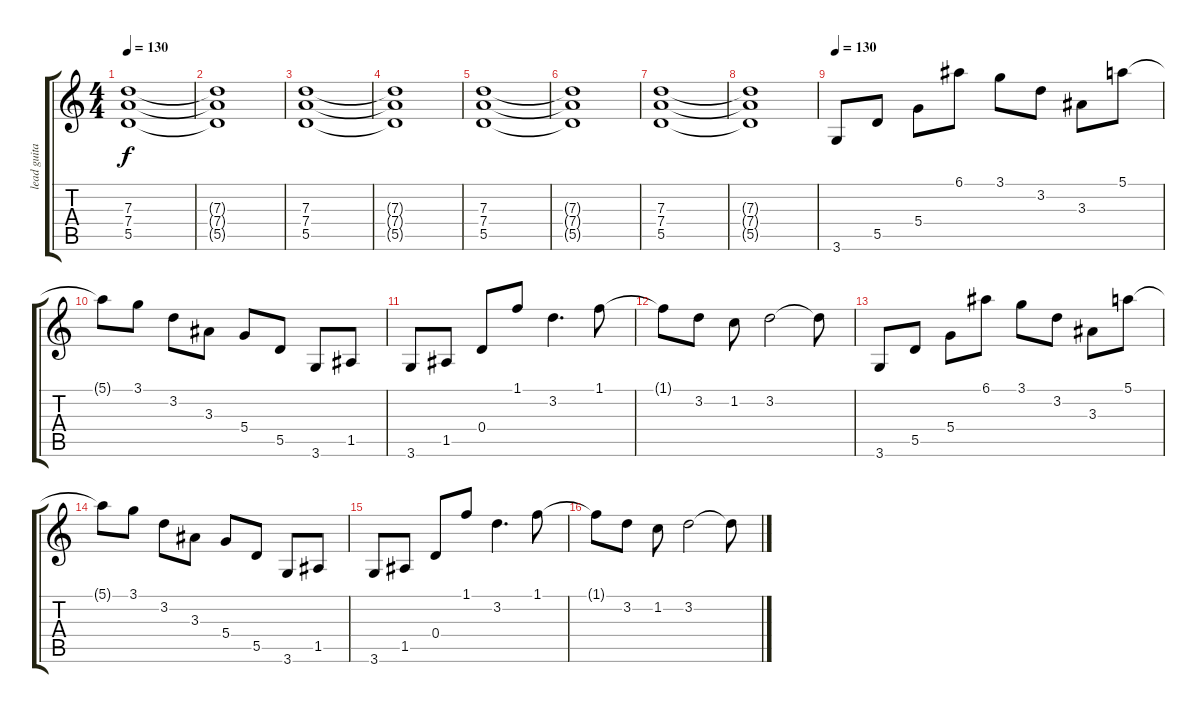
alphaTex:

\track ("lead guitar " "lead guita") {instrument distortionguitar}
\staff {score tabs}
\tuning (E4 B3 G3 D3 A2 E2) {hide}
\ts (4 4)
\tempo 130
\clef g2
\ks c
(7.3 7.4 5.5).1{dy f} |
(7.3{t} 7.4{t} 5.5{t}).1 |
(7.3 7.4 5.5).1 |
(7.3{t} 7.4{t} 5.5{t}).1 |
(7.3 7.4 5.5).1 |
(7.3{t} 7.4{t} 5.5{t}).1 |
(7.3 7.4 5.5).1 |
(7.3{t} 7.4{t} 5.5{t}).1 |
\tempo 130
3.6.8{volume 14 instrument electricguitarclean} 5.5.8 5.4.8 6.1.8 3.1.8 3.2.8 3.3.8 5.1.8 |
5.1{t}.8 3.1.8 3.2.8 3.3.8 5.4.8 5.5.8 3.6.8 1.5.8 |
3.6.8 1.5.8 0.4.8 1.1.8 3.2.4{d} 1.1.8 |
1.1{t}.8 3.2.8 1.2.8 3.2.2 3.2{t}.8 |
3.6.8{volume 14 instrument electricguitarclean} 5.5.8 5.4.8 6.1.8 3.1.8 3.2.8 3.3.8 5.1.8 |
5.1{t}.8 3.1.8 3.2.8 3.3.8 5.4.8 5.5.8 3.6.8 1.5.8 |
3.6.8 1.5.8 0.4.8 1.1.8 3.2.4{d} 1.1.8 |
1.1{t}.8 3.2.8 1.2.8 3.2.2 3.2{t}.8
